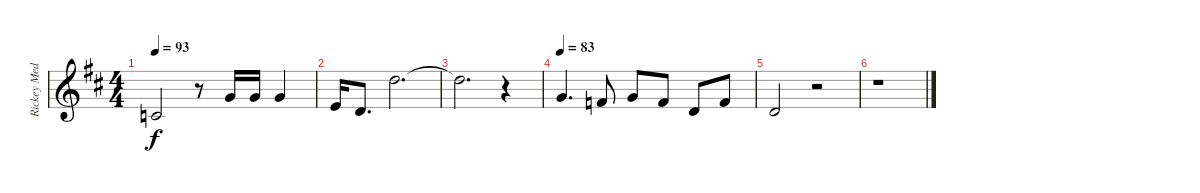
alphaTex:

\track ("Rickey Medlocke Vocals" "Rickey Med") {instrument violin}
\staff {score}
\tuning (E4 B3 G3 D3 A2 E2) {hide}
\ts (4 4)
\tempo 93
\clef g2
\ks bminor
5.3{t}.2{dy f} r.8 8.2.16 8.2.16 8.2.4 |
5.2{be (custom 0 0 10 4 20 4 30 0 60 0)}.16 7.3.8{d} 10.1.2{d} |
10.1{t}.2{d} r.4 |
\tempo 83
8.2.4{d} 6.2.8 8.2{be (custom 0 0 10 4 20 4 30 0 60 0)}.8 6.2.8 7.3.8 6.2.8 |
7.3.2 r.2 |
r.1
